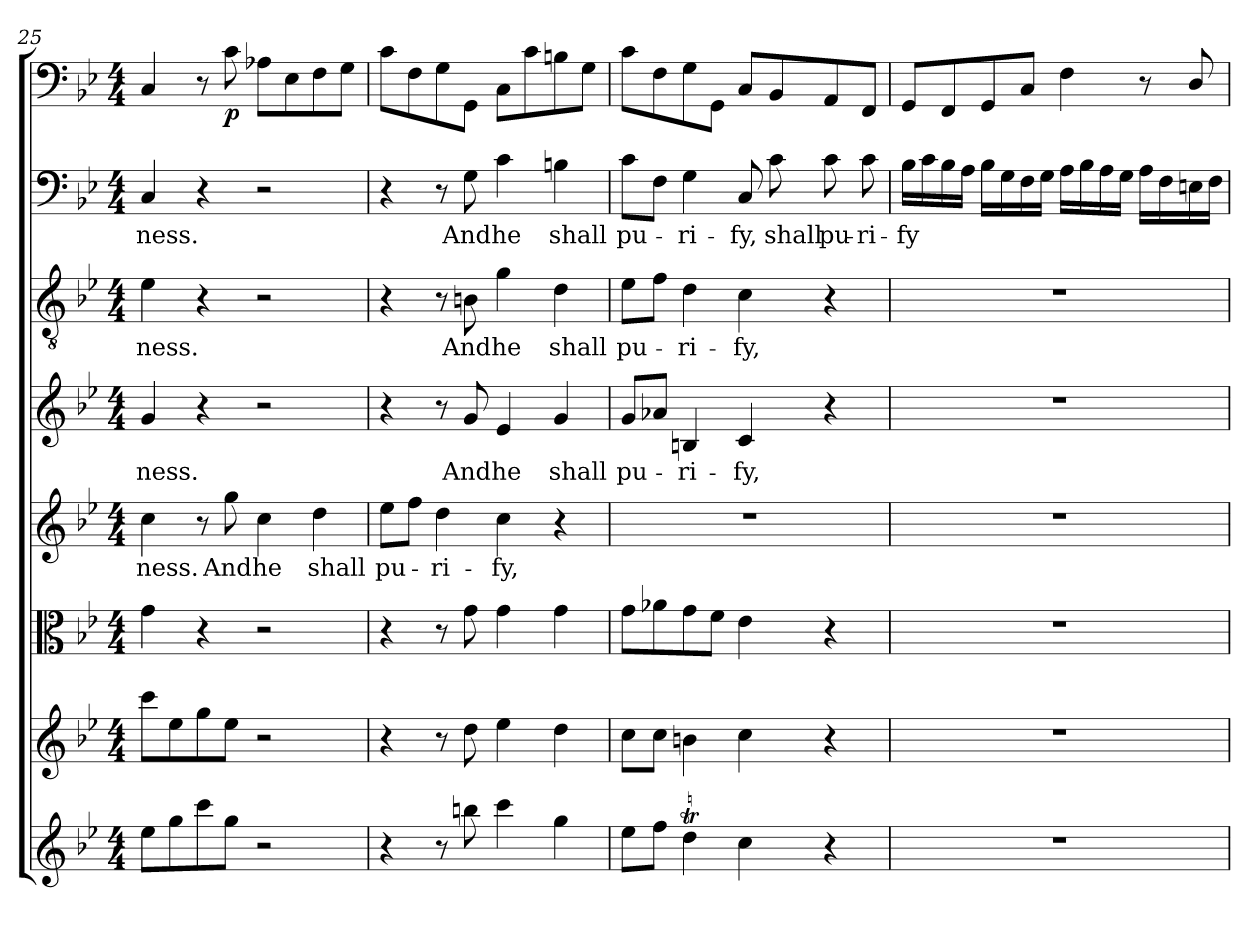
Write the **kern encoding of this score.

**kern	**kern	**kern	**kern	**text	**kern	**text	**kern	**text	**kern	**text	**kern	**dynam
*part8	*part7	*part6	*part5	*part5	*part4	*part4	*part3	*part3	*part2	*part2	*part1	*part1
*staff8	*staff7	*staff6	*staff5	*staff5	*staff4	*staff4	*staff3	*staff3	*staff2	*staff2	*staff1	*staff1
*clefG2	*clefG2	*clefC3	*clefG2	*	*clefG2	*	*clefGv2	*	*clefF4	*	*clefF4	*
*k[b-e-]	*k[b-e-]	*k[b-e-]	*k[b-e-]	*	*k[b-e-]	*	*k[b-e-]	*	*k[b-e-]	*	*k[b-e-]	*
*g:	*g:	*g:	*g:	*	*g:	*	*g:	*	*g:	*	*g:	*
*M4/4	*M4/4	*M4/4	*M4/4	*	*M4/4	*	*M4/4	*	*M4/4	*	*M4/4	*
=25	=25	=25	=25	=25	=25	=25	=25	=25	=25	=25	=25	=25
8ee-\L	8ccc\L	4g\	4cc\	-ness.	4g/	-ness.	4e-\	-ness.	4C/	-ness.	4C/	.
8gg\	8ee-\	.	.	.	.	.	.	.	.	.	.	.
8ccc\	8gg\	4r	8r	.	4r	.	4r	.	4r	.	8r	.
8gg\J	8ee-\J	.	8gg\	And	.	.	.	.	.	.	8c\	p
2r	2r	2r	4cc\	he	2r	.	2r	.	2r	.	8A-X\L	.
.	.	.	.	.	.	.	.	.	.	.	8E-\	.
.	.	.	4dd\	shall	.	.	.	.	.	.	8F\	.
.	.	.	.	.	.	.	.	.	.	.	8G\J	.
=26	=26	=26	=26	=26	=26	=26	=26	=26	=26	=26	=26	=26
4r	4r	4r	8ee-\L	pu-	4r	.	4r	.	4r	.	8c\L	.
.	.	.	8ff\J	.	.	.	.	.	.	.	8F\	.
8r	8r	8r	4dd\	-ri-	8r	.	8r	.	8r	.	8G\	.
8bbn\	8dd\	8g\	.	.	8g/	And	8Bn\	And	8G\	And	8GG\J	.
4ccc\	4ee-\	4g\	4cc\	-fy,	4e-/	he	4g\	he	4c\	he	8C\L	.
.	.	.	.	.	.	.	.	.	.	.	8c\	.
4gg\	4dd\	4g\	4r	.	4g/	shall	4d\	shall	4Bn\	shall	8Bn\	.
.	.	.	.	.	.	.	.	.	.	.	8G\J	.
=27	=27	=27	=27	=27	=27	=27	=27	=27	=27	=27	=27	=27
8ee-\L	8cc\L	8g\L	1r	.	8g/L	pu-	8e-\L	pu-	8c\L	pu-	8c\L	.
8ff\J	8cc\J	8a-X\	.	.	8a-X/J	.	8f\J	.	8F\J	.	8F\	.
4ddT\	4bn\	8g\	.	.	4Bn/	-ri-	4d\	-ri-	4G\	-ri-	8G\	.
.	.	8f\J	.	.	.	.	.	.	.	.	8GG\J	.
4cc\	4cc\	4e-\	.	.	4c/	-fy,	4c\	-fy,	8C/	-fy,	8C/L	.
.	.	.	.	.	.	.	.	.	8c\	shall	8BB-/	.
4r	4r	4r	.	.	4r	.	4r	.	8c\	pu-	8AA/	.
.	.	.	.	.	.	.	.	.	8c\	-ri-	8FF/J	.
=28	=28	=28	=28	=28	=28	=28	=28	=28	=28	=28	=28	=28
1r	1r	1r	1r	.	1r	.	1r	.	16B-\LL	-fy	8GG/L	.
.	.	.	.	.	.	.	.	.	16c\	.	.	.
.	.	.	.	.	.	.	.	.	16B-\	.	8FF/	.
.	.	.	.	.	.	.	.	.	16A\JJ	.	.	.
.	.	.	.	.	.	.	.	.	16B-\LL	.	8GG/	.
.	.	.	.	.	.	.	.	.	16G\	.	.	.
.	.	.	.	.	.	.	.	.	16F\	.	8C/J	.
.	.	.	.	.	.	.	.	.	16G\JJ	.	.	.
.	.	.	.	.	.	.	.	.	16A\LL	.	4F\	.
.	.	.	.	.	.	.	.	.	16B-\	.	.	.
.	.	.	.	.	.	.	.	.	16A\	.	.	.
.	.	.	.	.	.	.	.	.	16G\JJ	.	.	.
.	.	.	.	.	.	.	.	.	16A\LL	.	8r	.
.	.	.	.	.	.	.	.	.	16F\	.	.	.
.	.	.	.	.	.	.	.	.	16En\	.	8D/	.
.	.	.	.	.	.	.	.	.	16F\JJ	.	.	.
=	=	=	=	=	=	=	=	=	=	=	=	=
*-	*-	*-	*-	*-	*-	*-	*-	*-	*-	*-	*-	*-
